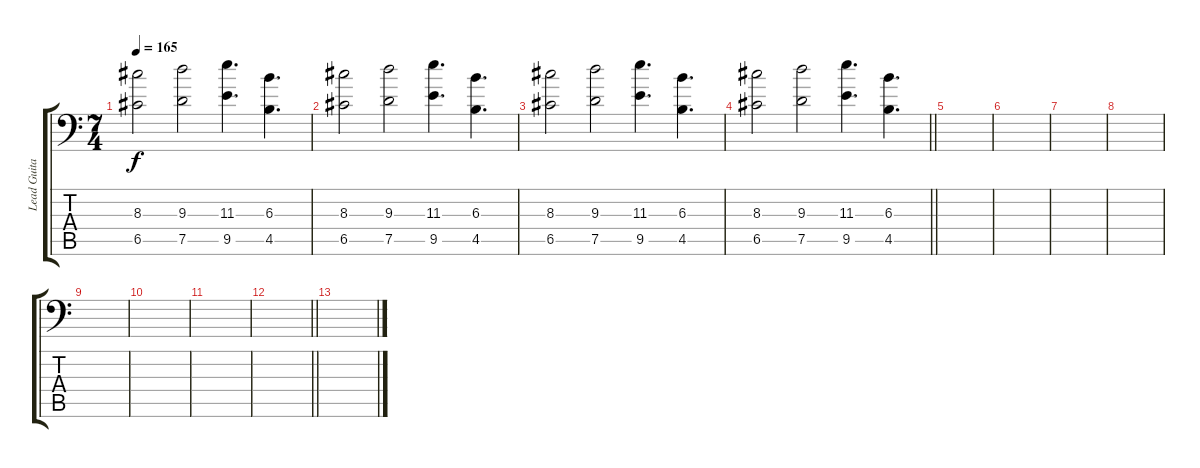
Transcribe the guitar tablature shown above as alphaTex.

\track ("Lead Guitar #1" "Lead Guita") {instrument distortionguitar}
\staff {score tabs}
\tuning (D4 A3 F3 C3 G2 A1) {hide}
\ts (7 4)
\tempo 165
\clef f4
\ks c
(8.3 6.5).2{dy f volume 6} (9.3 7.5).2{volume 8} (11.3 9.5).4{d} (6.3 4.5).4{d} |
(8.3 6.5).2 (9.3 7.5).2 (11.3 9.5).4{d} (6.3 4.5).4{d} |
(8.3 6.5).2 (9.3 7.5).2 (11.3 9.5).4{d} (6.3 4.5).4{d} |
\barLineRight lightlight
(8.3 6.5).2 (9.3 7.5).2 (11.3 9.5).4{d} (6.3 4.5).4{d} |
\section ("" "")
|
|
|
|
|
|
|
\barLineRight lightlight
|
\section ("" "")
